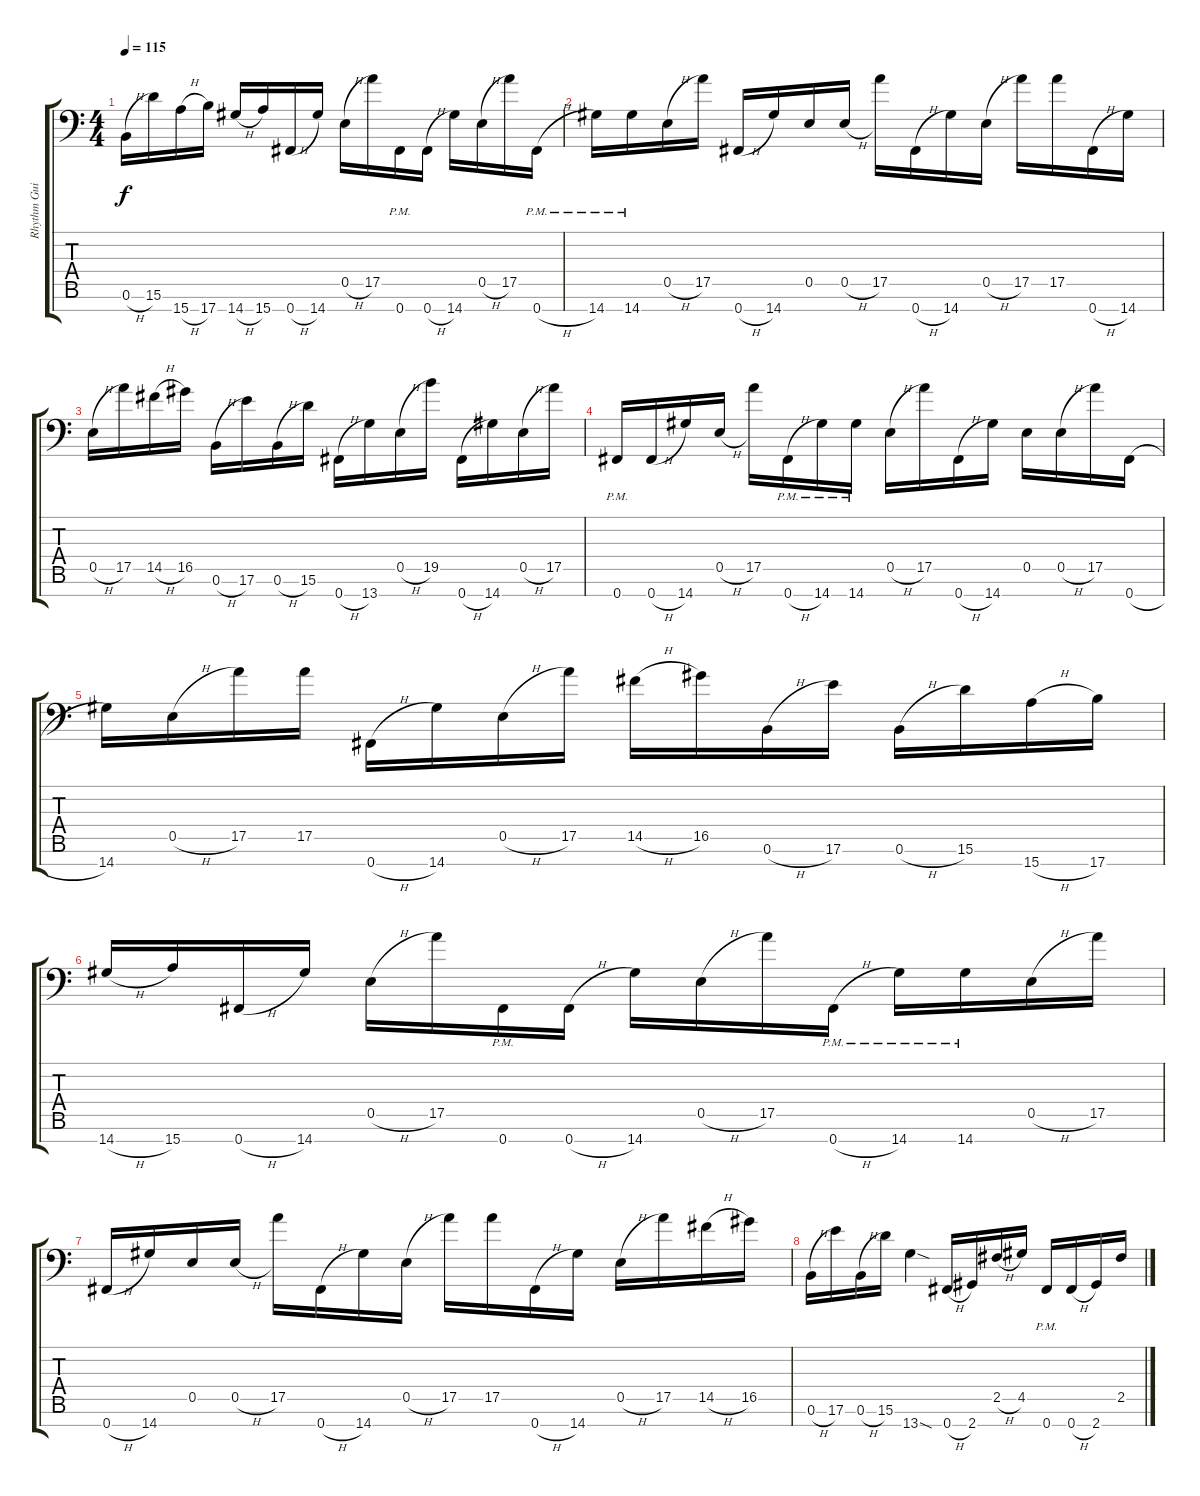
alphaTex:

\track ("Rhythm Guitar R" "Rhythm Gui") {instrument overdrivenguitar}
\staff {score tabs}
\tuning (B3 G3 D3 A2 E2 B1 Gb1) {hide}
\ts (4 4)
\tempo 115
\clef f4
\ks c
0.6{h}.16{dy f} 15.6.16 15.7{h}.16 17.7.16 14.7{h}.16 15.7.16 0.7{h}.16 14.7.16 0.5{h}.16 17.5.16 0.7{pm}.16 0.7{h}.16 14.7.16 0.5{h}.16 17.5.16 0.7{h pm}.16 |
14.7{pm}.16 14.7{pm}.16 0.5{h}.16 17.5.16 0.7{h}.16 14.7.16 0.5.16 0.5{h}.16 17.5.16 0.7{h}.16 14.7.16 0.5{h}.16 17.5.16 17.5.16 0.7{h}.16 14.7.16 |
0.5{h}.16 17.5.16 14.5{h}.16 16.5.16 0.6{h}.16 17.6.16 0.6{h}.16 15.6.16 0.7{h}.16 13.7.16 0.5{h}.16 19.5.16 0.7{h}.16 14.7.16 0.5{h}.16 17.5.16 |
0.7{pm}.16 0.7{h}.16 14.7.16 0.5{h}.16 17.5.16 0.7{h pm}.16 14.7{pm}.16 14.7{pm}.16 0.5{h}.16 17.5.16 0.7{h}.16 14.7.16 0.5.16 0.5{h}.16 17.5.16 0.7{h}.16 |
14.7.16 0.5{h}.16 17.5.16 17.5.16 0.7{h}.16 14.7.16 0.5{h}.16 17.5.16 14.5{h}.16 16.5.16 0.6{h}.16 17.6.16 0.6{h}.16 15.6.16 15.7{h}.16 17.7.16 |
14.7{h}.16 15.7.16 0.7{h}.16 14.7.16 0.5{h}.16 17.5.16 0.7{pm}.16 0.7{h}.16 14.7.16 0.5{h}.16 17.5.16 0.7{h pm}.16 14.7{pm}.16 14.7{pm}.16 0.5{h}.16 17.5.16 |
0.7{h}.16 14.7.16 0.5.16 0.5{h}.16 17.5.16 0.7{h}.16 14.7.16 0.5{h}.16 17.5.16 17.5.16 0.7{h}.16 14.7.16 0.5{h}.16 17.5.16 14.5{h}.16 16.5.16 |
0.6{h}.16 17.6.16 0.6{h}.16 15.6.16 13.7{sod}.4 0.7{h}.16 2.7.16 2.5{h}.16 4.5.16 0.7{pm}.16 0.7{h}.16 2.7.16 2.5{h}.16
